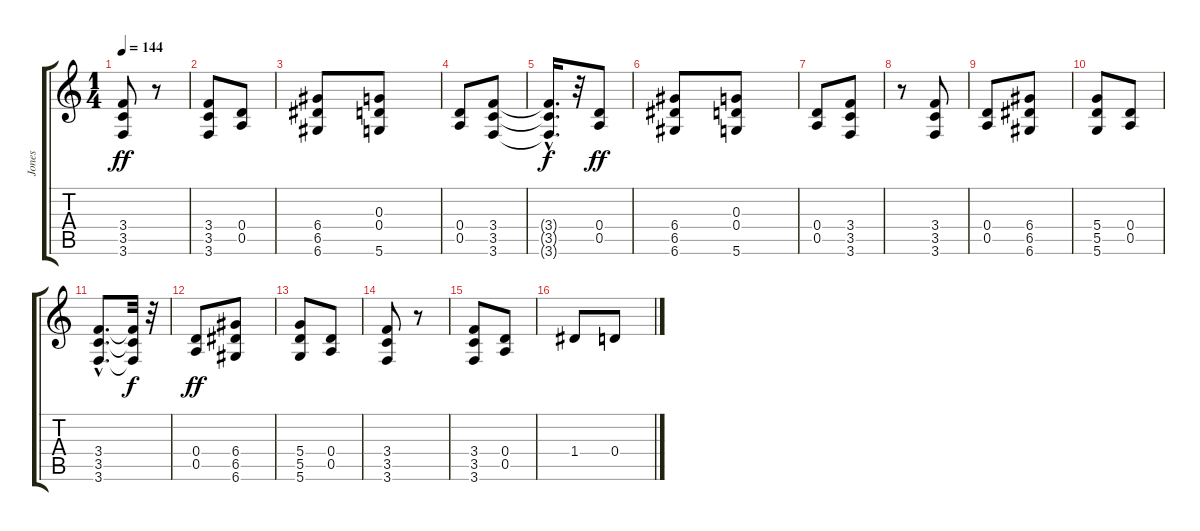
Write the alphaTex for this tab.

\track ("Jones" "Jones") {instrument distortionguitar}
\staff {score tabs}
\tuning (E4 B3 G3 D3 A2 D2) {hide}
\ts (1 4)
\tempo 144
\clef g2
\ks c
(3.4 3.5 3.6).8{dy ff} r.8 |
(3.4 3.5 3.6).8 (0.4 0.5).8 |
(6.4 6.5 6.6).8 (0.3 0.4 5.6).8 |
(0.4 0.5).8 (3.4 3.5 3.6).8 |
(3.4{hac t} 3.5{hac t} 3.6{hac t}).16{d dy f} r.32 (0.4 0.5).8{dy ff} |
(6.4 6.5 6.6).8 (0.3 0.4 5.6).8 |
(0.4 0.5).8 (3.4 3.5 3.6).8 |
r.8 (3.4 3.5 3.6).8 |
(0.4 0.5).8 (6.4 6.5 6.6).8 |
(5.4 5.5 5.6).8 (0.4 0.5).8 |
(3.4{hac} 3.5{hac} 3.6{hac}).8{d} (3.4{t} 3.5{t} 3.6{t}).32{dy f} r.32 |
(0.4 0.5).8{dy ff} (6.4 6.5 6.6).8 |
(5.4 5.5 5.6).8 (0.4 0.5).8 |
(3.4 3.5 3.6).8 r.8 |
(3.4 3.5 3.6).8 (0.4 0.5).8 |
1.4.8 0.4.8
